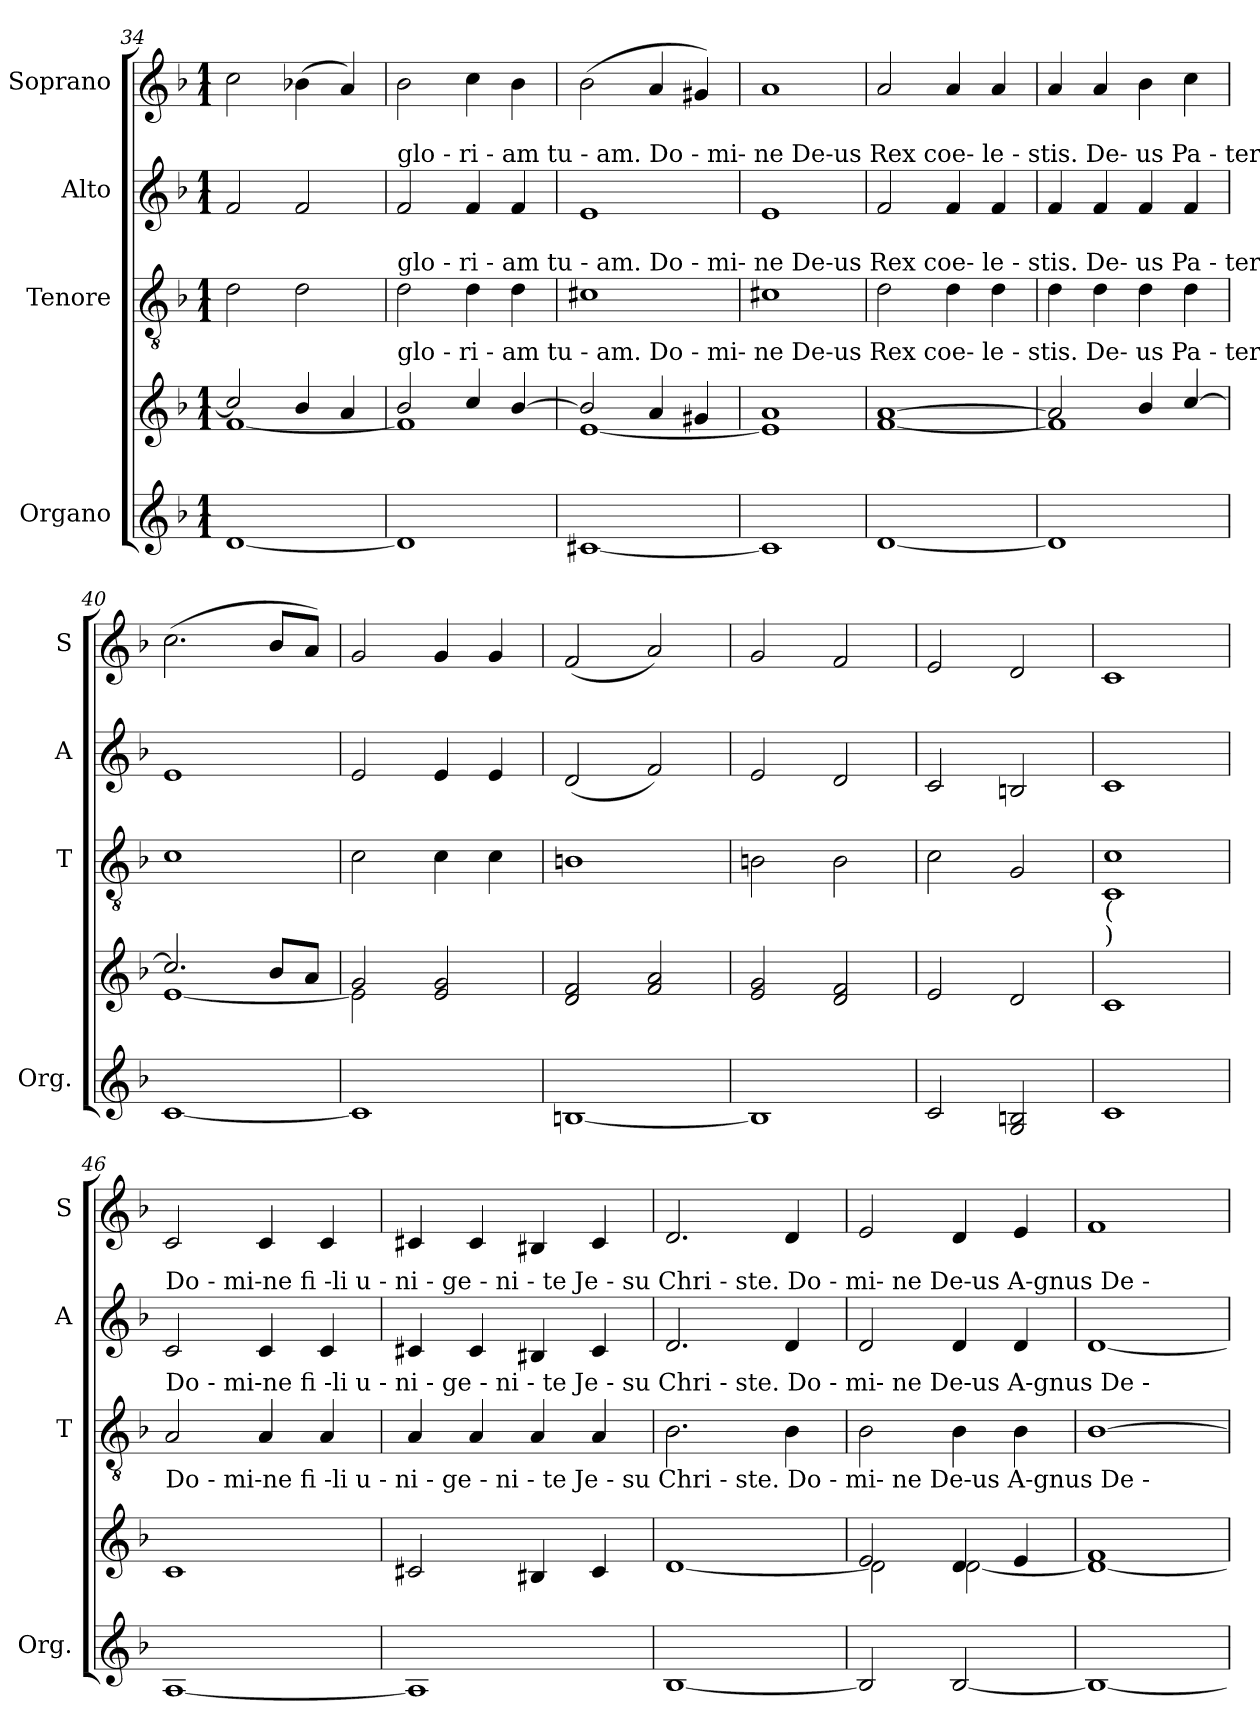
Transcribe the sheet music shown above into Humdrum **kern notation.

**kern	**kern	**kern	**kern	**kern
*part4	*part4	*part3	*part2	*part1
*staff5	*staff4	*staff3	*staff2	*staff1
*I"Organo	*	*I"Tenore	*I"Alto	*I"Soprano
*I'Org.	*	*I'T	*I'A	*I'S
*clefG2	*clefG2	*clefGv2	*clefG2	*clefG2
*k[b-]	*k[b-]	*k[b-]	*k[b-]	*k[b-]
*F:	*F:	*F:	*F:	*F:
*M1/1	*M1/1	*M1/1	*M1/1	*M1/1
=34	=34	=34	=34	=34
*	*^	*	*	*
[1d	2cc/]	[<1f	2d\	2f/	2cc\
.	4b-/	.	2d\	2f/	(4b-X\
.	4a/	.	.	.	4a/)
!!LO:PB:g=z
=35	=35	=35	=35	=35	=35
!	!	!	!	!LO:TX:a:t=glo - ri - am       tu     -                am.          Do - mi- ne    De-us Rex coe- le         -        stis.    De- us      Pa     -           ter     om   -  ni  -  po  -    tens.	!
!	!	!	!LO:TX:a:t=glo - ri - am       tu     -                am.          Do - mi- ne    De-us Rex coe- le         -        stis.    De- us      Pa     -           ter     om   -  ni  -  po  -    tens.	!	!
!	!LO:TX:a:t=glo - ri - am       tu     -                am.          Do - mi- ne    De-us Rex coe- le         -        stis.    De- us      Pa     -           ter     om   -  ni  -  po  -    tens.	!	!	!	!
1d]	2b-/	1f]	2d\	2f/	2b-\
.	4cc/	.	4d\	4f/	4cc\
.	[>4b-/	.	4d\	4f/	4b-\
=36	=36	=36	=36	=36	=36
[1c#X	2b-/]	[<1e	1c#X	1e	(2b-\
.	4a/	.	.	.	4a/
.	4g#X/	.	.	.	4g#X/)
=37	=37	=37	=37	=37	=37
1c#]	1a	1e]	1c#X	1e	1a
=38	=38	=38	=38	=38	=38
[1d	[>1a	[<1f	2d\	2f/	2a/
.	.	.	4d\	4f/	4a/
.	.	.	4d\	4f/	4a/
=39	=39	=39	=39	=39	=39
1d]	2a/]	1f]	4d\	4f/	4a/
.	.	.	4d\	4f/	4a/
.	4b-/	.	4d\	4f/	4b-\
.	[>4cc/	.	4d\	4f/	4cc\
=40	=40	=40	=40	=40	=40
[1c	2.cc/]	[<1e	1c	1e	(2.cc\
.	8b-/L	.	.	.	8b-/L
.	8a/J	.	.	.	8a/J)
=41	=41	=41	=41	=41	=41
1c]	2g/	2e\]	2c\	2e/	2g/
.	2e/ 2g/	2ryy	4c\	4e/	4g/
.	.	.	4c\	4e/	4g/
*	*v	*v	*	*	*
=42	=42	=42	=42	=42
[1Bn	2d/ 2f/	1Bn	(2d/	(2f/
.	2f/ 2a/	.	2f/)	2a/)
=43	=43	=43	=43	=43
1B]	2e/ 2g/	2Bn\	2e/	2g/
.	2d/ 2f/	2B\	2d/	2f/
=44	=44	=44	=44	=44
2c/	2e/	2c\	2c/	2e/
2G/ 2Bn/	2d/	2G/	2Bn/	2d/
=45	=45	=45	=45	=45
!	!	!LO:TX:b:t=(	!	!
!	!	!LO:TX:b:t=)	!	!
1c	1c	1C 1c	1c	1c
!!LO:LB:g=z
=46	=46	=46	=46	=46
!	!	!	!LO:TX:a:t=Do  -  mi-ne       fi -li     u - ni - ge    -    ni -  te     Je - su  Chri              -                  ste.                                    Do -  mi- ne    De-us A-gnus   De     -	!
!	!	!LO:TX:a:t=Do  -  mi-ne       fi -li     u - ni - ge    -    ni -  te     Je - su  Chri              -                  ste.                                    Do -  mi- ne    De-us A-gnus   De     -	!	!
!	!	!LO:TX:b:t=Do  -  mi-ne       fi -li     u - ni - ge    -    ni -  te     Je - su  Chri              -                  ste.                                    Do -  mi- ne    De-us A-gnus   De     -	!	!
[1A	1c	2A/	2c/	2c/
.	.	4A/	4c/	4c/
.	.	4A/	4c/	4c/
=47	=47	=47	=47	=47
1A]	2c#X/	4A/	4c#X/	4c#X/
.	.	4A/	4c#/	4c#/
.	4B#X/	4A/	4B#X/	4B#X/
.	4c#/	4A/	4c#/	4c#/
=48	=48	=48	=48	=48
[1B-	[1d	2.B-\	2.d/	2.d/
.	.	4B-\	4d/	4d/
=49	=49	=49	=49	=49
*	*^	*	*	*
2B-/]	2e/	2d\]	2B-\	2d/	2e/
[2B-/	4d/	[<2d\	4B-\	4d/	4d/
.	4e/	.	4B-\	4d/	4e/
=50	=50	=50	=50	=50	=50
1B-_	1f	1d_	[1B-	[1d	1f
*	*v	*v	*	*	*
=	=	=	=	=
*-	*-	*-	*-	*-
